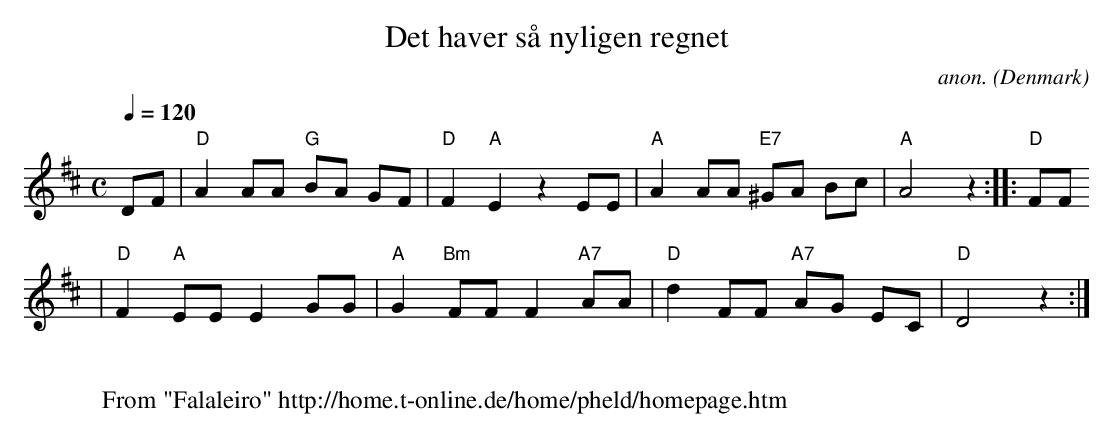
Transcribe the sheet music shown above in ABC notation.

X:1
T:Det haver s\aa nyligen regnet
M:C
L:1/8
Q:1/4=120
C:anon.
O:Denmark
K:D
DF|"D"A2 AA "G"BA GF|"D"F2 "A"E2z2EE|"A"A2AA "E7"^GA Bc|"A"A4 z2 ::"D"FF
|
"D"F2 "A"EE E2 GG|"A"G2 "Bm"FFF2 "A7"AA|"D"d2FF "A7"AG EC|"D"D4 z2:|]
*%still copyrighted. Sorry.
W:
W: From "Falaleiro" http://home.t-online.de/home/pheld/homepage.htm
